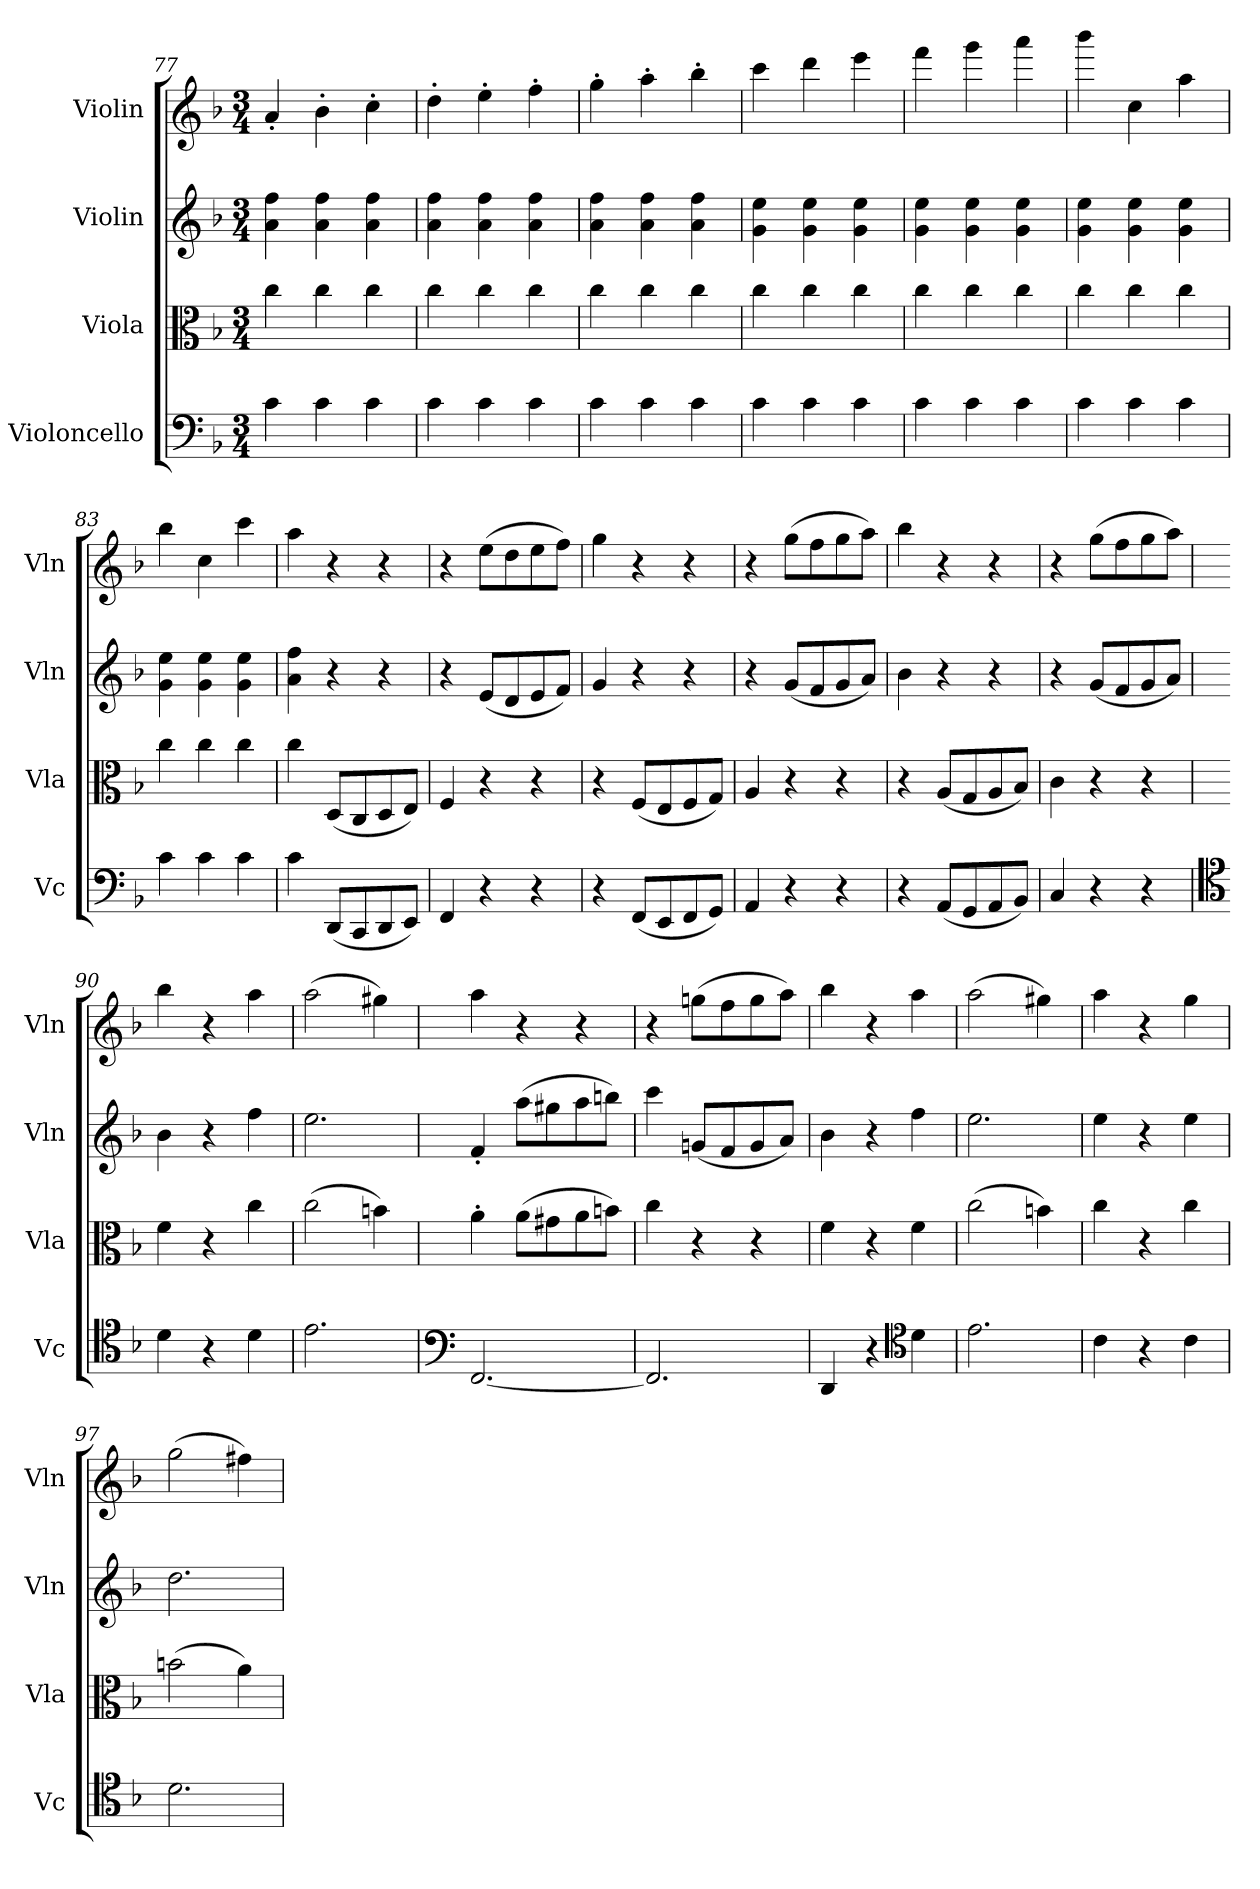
**kern	**kern	**kern	**kern
*part4	*part3	*part2	*part1
*staff4	*staff3	*staff2	*staff1
*I"Violoncello	*I"Viola	*I"Violin	*I"Violin
*I'Vc	*I'Vla	*I'Vln	*I'Vln
*clefF4	*clefC3	*clefG2	*clefG2
*k[b-]	*k[b-]	*k[b-]	*k[b-]
*F:	*F:	*F:	*F:
*M3/4	*M3/4	*M3/4	*M3/4
=77	=77	=77	=77
4c\	4cc\	4a\ 4ff\	4a'/
4c\	4cc\	4a\ 4ff\	4b-'\
4c\	4cc\	4a\ 4ff\	4cc'\
=78	=78	=78	=78
4c\	4cc\	4a\ 4ff\	4dd'\
4c\	4cc\	4a\ 4ff\	4ee'\
4c\	4cc\	4a\ 4ff\	4ff'\
=79	=79	=79	=79
4c\	4cc\	4a\ 4ff\	4gg'\
4c\	4cc\	4a\ 4ff\	4aa'\
4c\	4cc\	4a\ 4ff\	4bb-'\
=80	=80	=80	=80
4c\	4cc\	4g\ 4ee\	4ccc\
4c\	4cc\	4g\ 4ee\	4ddd\
4c\	4cc\	4g\ 4ee\	4eee\
=81	=81	=81	=81
4c\	4cc\	4g\ 4ee\	4fff\
4c\	4cc\	4g\ 4ee\	4ggg\
4c\	4cc\	4g\ 4ee\	4aaa\
=82	=82	=82	=82
4c\	4cc\	4g\ 4ee\	4bbb-\
4c\	4cc\	4g\ 4ee\	4cc\
4c\	4cc\	4g\ 4ee\	4aa\
=83	=83	=83	=83
4c\	4cc\	4g\ 4ee\	4bb-\
4c\	4cc\	4g\ 4ee\	4cc\
4c\	4cc\	4g\ 4ee\	4ccc\
=84	=84	=84	=84
4c\	4cc\	4a\ 4ff\	4aa\
(8DD/L	(8D/L	4r	4r
8CC/	8C/	.	.
8DD/	8D/	4r	4r
8EE/J)	8E/J)	.	.
=85	=85	=85	=85
4FF/	4F/	4r	4r
4r	4r	(8e/L	(8ee\L
.	.	8d/	8dd\
4r	4r	8e/	8ee\
.	.	8f/J)	8ff\J)
=86	=86	=86	=86
4r	4r	4g/	4gg\
(8FF/L	(8F/L	4r	4r
8EE/	8E/	.	.
8FF/	8F/	4r	4r
8GG/J)	8G/J)	.	.
=87	=87	=87	=87
4AA/	4A/	4r	4r
4r	4r	(8g/L	(8gg\L
.	.	8f/	8ff\
4r	4r	8g/	8gg\
.	.	8a/J)	8aa\J)
=88	=88	=88	=88
4r	4r	4b-\	4bb-\
(8AA/L	(8A/L	4r	4r
8GG/	8G/	.	.
8AA/	8A/	4r	4r
8BB-/J)	8B-/J)	.	.
=89	=89	=89	=89
4C/	4c\	4r	4r
4r	4r	(8g/L	(8gg\L
.	.	8f/	8ff\
4r	4r	8g/	8gg\
.	.	8a/J)	8aa\J)
=90	=90	=90	=90
*clefC4	*	*	*
4d\	4f\	4b-\	4bb-\
4r	4r	4r	4r
4d\	4cc\	4ff\	4aa\
=91	=91	=91	=91
2.e\	(2cc\	2.ee\	(2aa\
.	4bn\)	.	4gg#X\)
=92	=92	=92	=92
*clefF4	*	*	*
[2.FF/	4a'\	4f'/	4aa\
.	(8a\L	(8aa\L	4r
.	8g#X\	8gg#X\	.
.	8a\	8aa\	4r
.	8bn\J)	8bbn\J)	.
=93	=93	=93	=93
2.FF/]	4cc\	4ccc\	4r
.	4r	(8gn/L	(8ggn\L
.	.	8f/	8ff\
.	4r	8g/	8gg\
.	.	8a/J)	8aa\J)
=94	=94	=94	=94
4DD/	4f\	4b-\	4bb-\
4r	4r	4r	4r
*clefC4	*	*	*
4d\	4f\	4ff\	4aa\
=95	=95	=95	=95
2.e\	(2cc\	2.ee\	(2aa\
.	4bn\)	.	4gg#X\)
=96	=96	=96	=96
4c\	4cc\	4ee\	4aa\
4r	4r	4r	4r
4c\	4cc\	4ee\	4gg\
=97	=97	=97	=97
2.d\	(2bn\	2.dd\	(2gg\
.	4a\)	.	4ff#X\)
=	=	=	=
*-	*-	*-	*-
